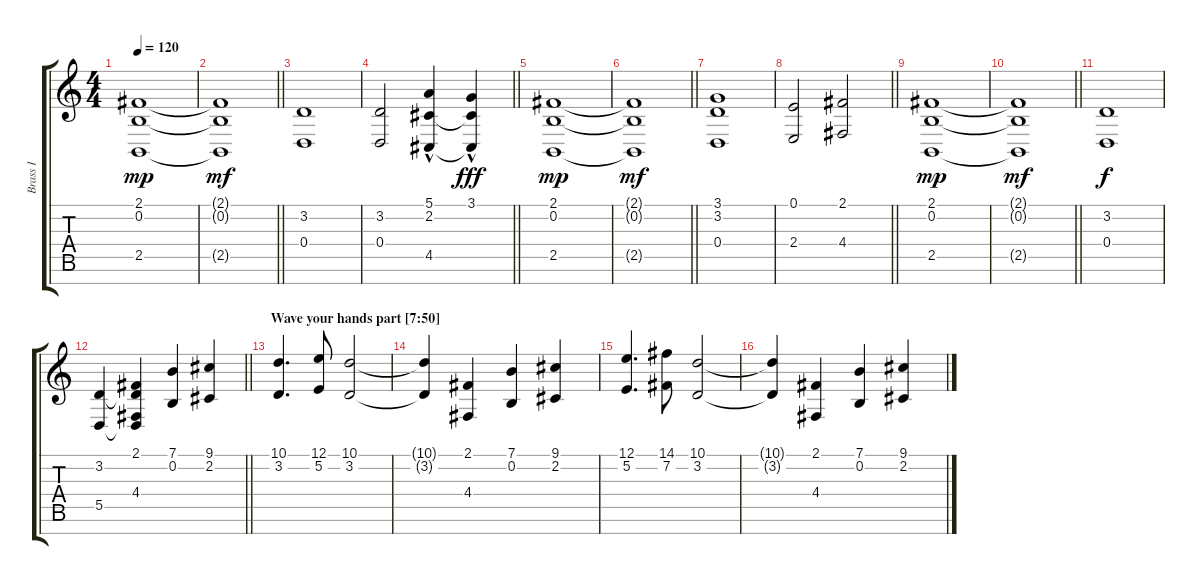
\track ("Brass I" "Brass I") {instrument frenchhorn}
\staff {score tabs}
\tuning (E4 B3 G3 D3 A2 E2 B1) {hide}
\ts (4 4)
\tempo 120
\clef g2
\ks c
(2.1 0.2 2.5).1{dy mp} |
\barLineRight lightlight
(2.1{t} 0.2{t} 2.5{t}).1{dy mf} |
(3.2 0.4).1 |
\barLineRight lightlight
(3.2 0.4).2 (5.1{hac} 2.2 4.5).4 (3.1{hac} 2.2{t} 4.5{t}).4{dy fff} |
(2.1 0.2 2.5).1{dy mp} |
\barLineRight lightlight
(2.1{t} 0.2{t} 2.5{t}).1{dy mf} |
(3.1 3.2 0.4).1 |
\barLineRight lightlight
(0.1 2.4).2 (2.1 4.4).2 |
(2.1 0.2 2.5).1{dy mp} |
\barLineRight lightlight
(2.1{t} 0.2{t} 2.5{t}).1{dy mf} |
(3.2 0.4).1{dy f} |
\barLineRight lightlight
(3.2 5.5).4 (2.1 3.2{t} 4.4 5.5{t}).4 (7.1 0.2).4 (9.1 2.2).4 |
\section ("" "Wave your hands part [7:50]")
(10.1 3.2).4{d} (12.1 5.2).8 (10.1 3.2).2 |
(10.1{t} 3.2{t}).4 (2.1 4.4).4 (7.1 0.2).4 (9.1 2.2).4 |
(12.1 5.2).4{d} (14.1 7.2).8 (10.1 3.2).2 |
(10.1{t} 3.2{t}).4 (2.1 4.4).4 (7.1 0.2).4 (9.1 2.2).4
